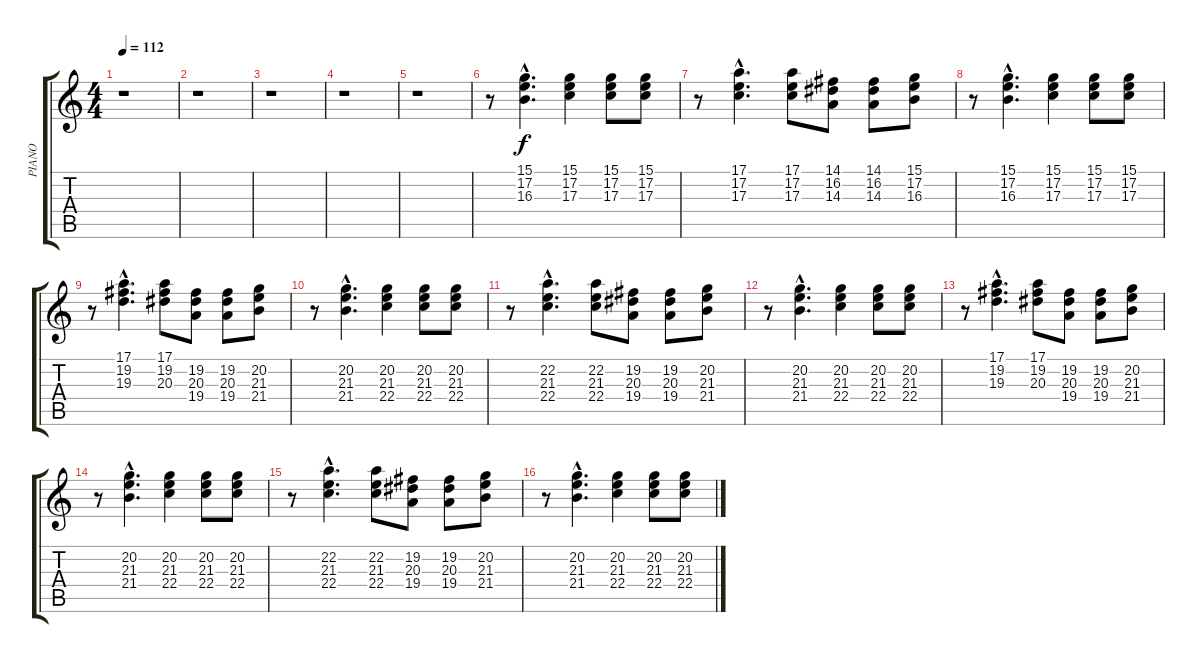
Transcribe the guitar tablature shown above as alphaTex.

\track ("PIANO               " "PIANO     ") {instrument acousticgrandpiano}
\staff {score tabs}
\tuning (E4 B3 G3 D3 A2 E2) {hide}
\ts (4 4)
\tempo 112
\clef g2
\ks c
r.1{dy f} |
r.1 |
r.1 |
r.1 |
r.1 |
r.8 (15.1{hac} 17.2{hac} 16.3{hac}).4{d} (15.1 17.2 17.3).4 (15.1 17.2 17.3).8 (15.1 17.2 17.3).8 |
r.8 (17.1{hac} 17.2 17.3).4{d} (17.1 17.2 17.3).8 (14.1 16.2 14.3).8 (14.1 16.2 14.3).8 (15.1 17.2 16.3).8 |
r.8 (15.1{hac} 17.2{hac} 16.3{hac}).4{d} (15.1 17.2 17.3).4 (15.1 17.2 17.3).8 (15.1 17.2 17.3).8 |
r.8 (17.1{hac} 19.2 19.3).4{d} (17.1 19.2 20.3).8 (19.2 20.3 19.4).8 (19.2 20.3 19.4).8 (20.2 21.3 21.4).8 |
r.8 (20.2{hac} 21.3{hac} 21.4{hac}).4{d} (20.2 21.3 22.4).4 (20.2 21.3 22.4).8 (20.2 21.3 22.4).8 |
r.8 (22.2{hac} 21.3 22.4).4{d} (22.2 21.3 22.4).8 (19.2 20.3 19.4).8 (19.2 20.3 19.4).8 (20.2 21.3 21.4).8 |
r.8 (20.2{hac} 21.3{hac} 21.4{hac}).4{d} (20.2 21.3 22.4).4 (20.2 21.3 22.4).8 (20.2 21.3 22.4).8 |
r.8 (17.1{hac} 19.2 19.3).4{d} (17.1 19.2 20.3).8 (19.2 20.3 19.4).8 (19.2 20.3 19.4).8 (20.2 21.3 21.4).8 |
r.8 (20.2{hac} 21.3{hac} 21.4{hac}).4{d} (20.2 21.3 22.4).4 (20.2 21.3 22.4).8 (20.2 21.3 22.4).8 |
r.8 (22.2{hac} 21.3 22.4).4{d} (22.2 21.3 22.4).8 (19.2 20.3 19.4).8 (19.2 20.3 19.4).8 (20.2 21.3 21.4).8 |
r.8 (20.2{hac} 21.3{hac} 21.4{hac}).4{d} (20.2 21.3 22.4).4 (20.2 21.3 22.4).8 (20.2 21.3 22.4).8
